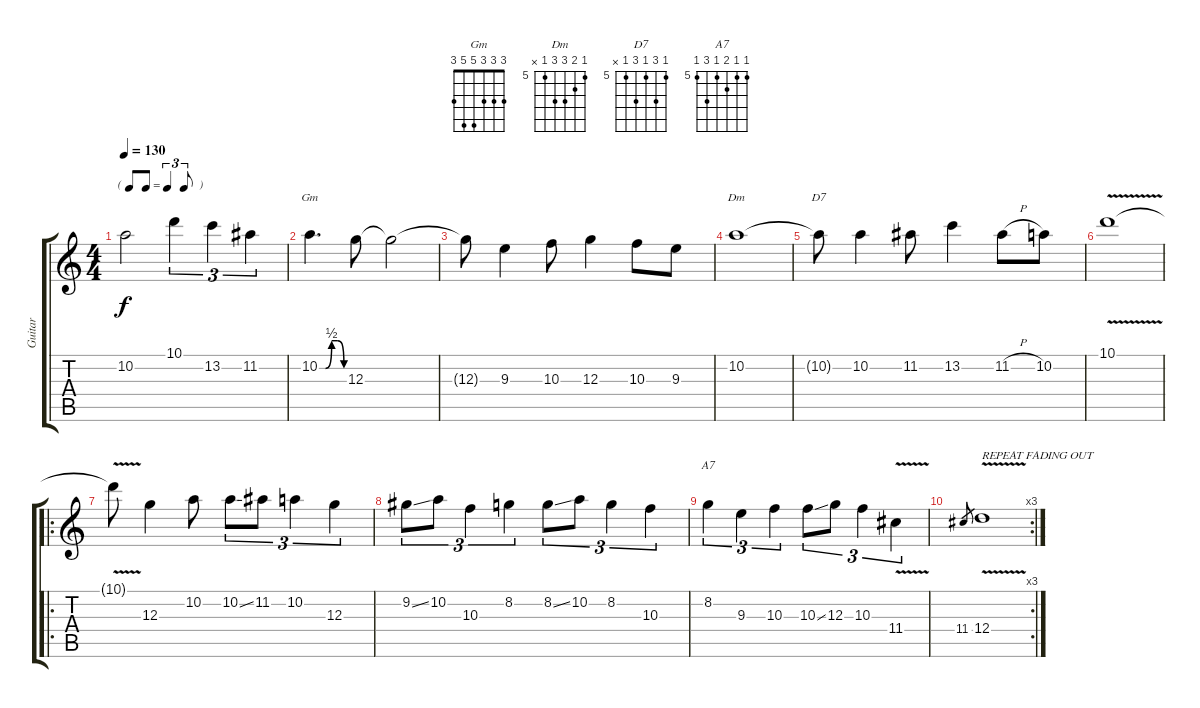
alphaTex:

\track ("Guitar" "Guitar") {instrument electricguitarjazz}
\staff {score tabs}
\tuning (E4 B3 G3 D3 A2 E2) {hide}
\chord ("Gm" 3 3 3 5 5 3)
\chord ("Dm" 5 6 7 7 5 x) {firstfret 5}
\chord ("D7" 5 7 5 7 5 x) {firstfret 5}
\chord ("A7" 5 5 6 5 7 5) {firstfret 5}
\ts (4 4)
\tf triplet8th
\tempo 130
\clef g2
\ks c
10.2{t}.2{dy f} 10.1.4{tu (3 2)} 13.2.4{tu (3 2)} 11.2.4{tu (3 2)} |
10.2{be (custom 0 0 15 0 30 2 45 2 60 0)}.4{d ch "Gm"} 12.3.8 12.3{t}.2 |
12.3{t}.8 9.3.4 10.3.8 12.3.4 10.3.8 9.3.8 |
10.2.1{ch "Dm"} |
10.2{t}.8{ch "D7"} 10.2.4 11.2.8 13.2.4 11.2{h}.8 10.2.8 |
10.1{v}.1 |
\ro
10.1{t}.8 12.3.4 10.2.8 10.2{ss}.8{tu (3 2)} 11.2.8{tu (3 2)} 10.2.4{tu (3 2)} 12.3.4{tu (3 2)} |
9.2{ss}.8{tu (3 2)} 10.2.8{tu (3 2)} 10.3.4{tu (3 2)} 8.2.4{tu (3 2)} 8.2{ss}.8{tu (3 2)} 10.2.8{tu (3 2)} 8.2.4{tu (3 2)} 10.3.4{tu (3 2)} |
8.2.4{tu (3 2) ch "A7"} 9.3.4{tu (3 2)} 10.3.4{tu (3 2)} 10.3{ss}.8{tu (3 2)} 12.3.8{tu (3 2)} 10.3.4{tu (3 2)} 11.4{v}.4{tu (3 2)} |
\rc 3
11.4.8{gr} 12.4{v}.1{txt "REPEAT FADING OUT"}
